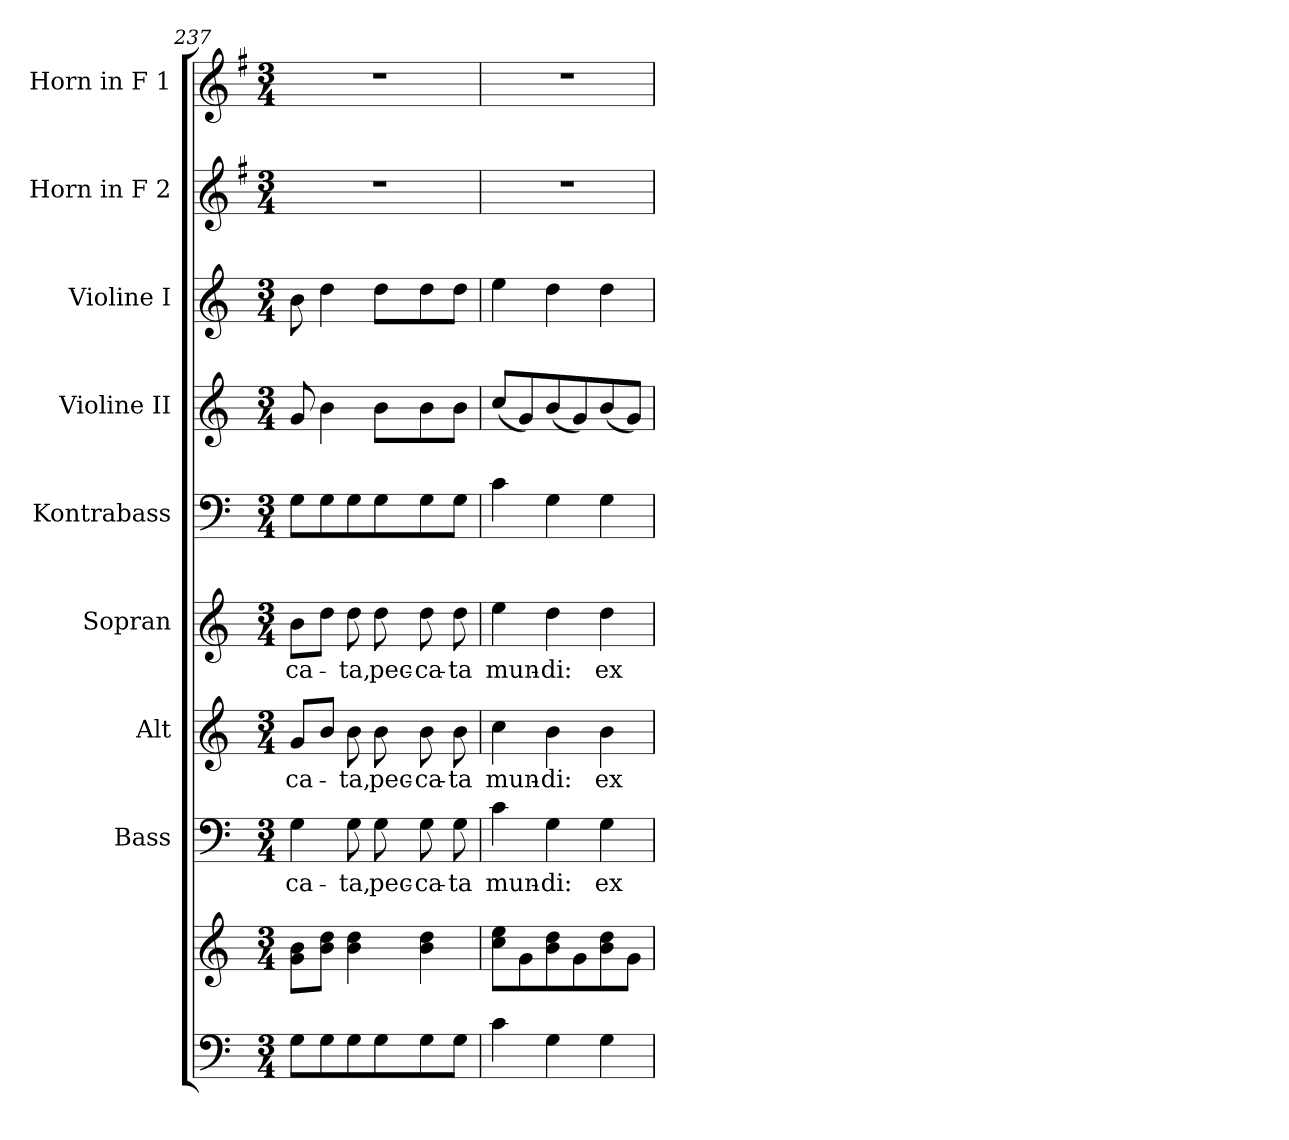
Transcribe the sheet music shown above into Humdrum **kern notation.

**kern	**kern	**kern	**text	**kern	**text	**kern	**text	**kern	**kern	**kern	**kern	**kern
*part9	*part9	*part8	*part8	*part7	*part7	*part6	*part6	*part5	*part4	*part3	*part2	*part1
*staff10	*staff9	*staff8	*staff8	*staff7	*staff7	*staff6	*staff6	*staff5	*staff4	*staff3	*staff2	*staff1
*	*	*I"Bass	*	*I"Alt	*	*I"Sopran	*	*I"Kontrabass	*I"Violine II	*I"Violine I	*I"Horn in F 2	*I"Horn in F 1
*	*	*I'B.	*	*I'A.	*	*I'S.	*	*I'Kb.	*I'Vl. II	*I'Vl. I	*I'Hrn. 2	*I'Hrn. 1
*clefF4	*clefG2	*clefF4	*	*clefG2	*	*clefG2	*	*clefF4	*clefG2	*clefG2	*clefG2	*clefG2
*	*	*	*	*	*	*	*	*ITrd7c12	*	*	*ITrd4c7	*ITrd4c7
*k[]	*k[]	*k[]	*	*k[]	*	*k[]	*	*k[]	*k[]	*k[]	*k[]	*k[]
*C:	*C:	*C:	*	*C:	*	*C:	*	*C:	*C:	*C:	*C:	*C:
*M3/4	*M3/4	*M3/4	*	*M3/4	*	*M3/4	*	*M3/4	*M3/4	*M3/4	*M3/4	*M3/4
=237	=237	=237	=237	=237	=237	=237	=237	=237	=237	=237	=237	=237
!	!	!	!LO:LY:b	!	!LO:LY:b	!	!LO:LY:b	!	!	!	!	!
8G\L	8g\ 8b\L	4G\	-ca-	8g/L	-ca-	8b\L	-ca-	8GG\L	8g/	8b\	2.r	2.r
8G\	8b\ 8dd\J	.	.	8b/J	.	8dd\J	.	8GG\	4b\	4dd\	.	.
!	!	!	!LO:LY:b	!	!LO:LY:b	!	!LO:LY:b	!	!	!	!	!
8G\	4b\ 4dd\	8G\	-ta,	8b\	-ta,	8dd\	-ta,	8GG\	.	.	.	.
!	!	!	!LO:LY:b	!	!LO:LY:b	!	!LO:LY:b	!	!	!	!	!
8G\	.	8G\	pec-	8b\	pec-	8dd\	pec-	8GG\	8b\L	8dd\L	.	.
!	!	!	!LO:LY:b	!	!LO:LY:b	!	!LO:LY:b	!	!	!	!	!
8G\	4b\ 4dd\	8G\	-ca-	8b\	-ca-	8dd\	-ca-	8GG\	8b\	8dd\	.	.
!	!	!	!LO:LY:b	!	!LO:LY:b	!	!LO:LY:b	!	!	!	!	!
8G\J	.	8G\	-ta	8b\	-ta	8dd\	-ta	8GG\J	8b\J	8dd\J	.	.
=238	=238	=238	=238	=238	=238	=238	=238	=238	=238	=238	=238	=238
!	!	!	!LO:LY:b	!	!LO:LY:b	!	!LO:LY:b	!	!	!	!	!
4c\	8cc\ 8ee\L	4c\	mun-	4cc\	mun-	4ee\	mun-	4C\	(<8cc/L	4ee\	2.r	2.r
.	8g\	.	.	.	.	.	.	.	8g/)	.	.	.
!	!	!	!LO:LY:b	!	!LO:LY:b	!	!LO:LY:b	!	!	!	!	!
4G\	8b\ 8dd\	4G\	-di:	4b\	-di:	4dd\	-di:	4GG\	(<8b/	4dd\	.	.
.	8g\	.	.	.	.	.	.	.	8g/)	.	.	.
!	!	!	!LO:LY:b	!	!LO:LY:b	!	!LO:LY:b	!	!	!	!	!
4G\	8b\ 8dd\	4G\	ex-	4b\	ex-	4dd\	ex-	4GG\	(<8b/	4dd\	.	.
.	8g\J	.	.	.	.	.	.	.	8g/J)	.	.	.
=	=	=	=	=	=	=	=	=	=	=	=	=
*-	*-	*-	*-	*-	*-	*-	*-	*-	*-	*-	*-	*-
